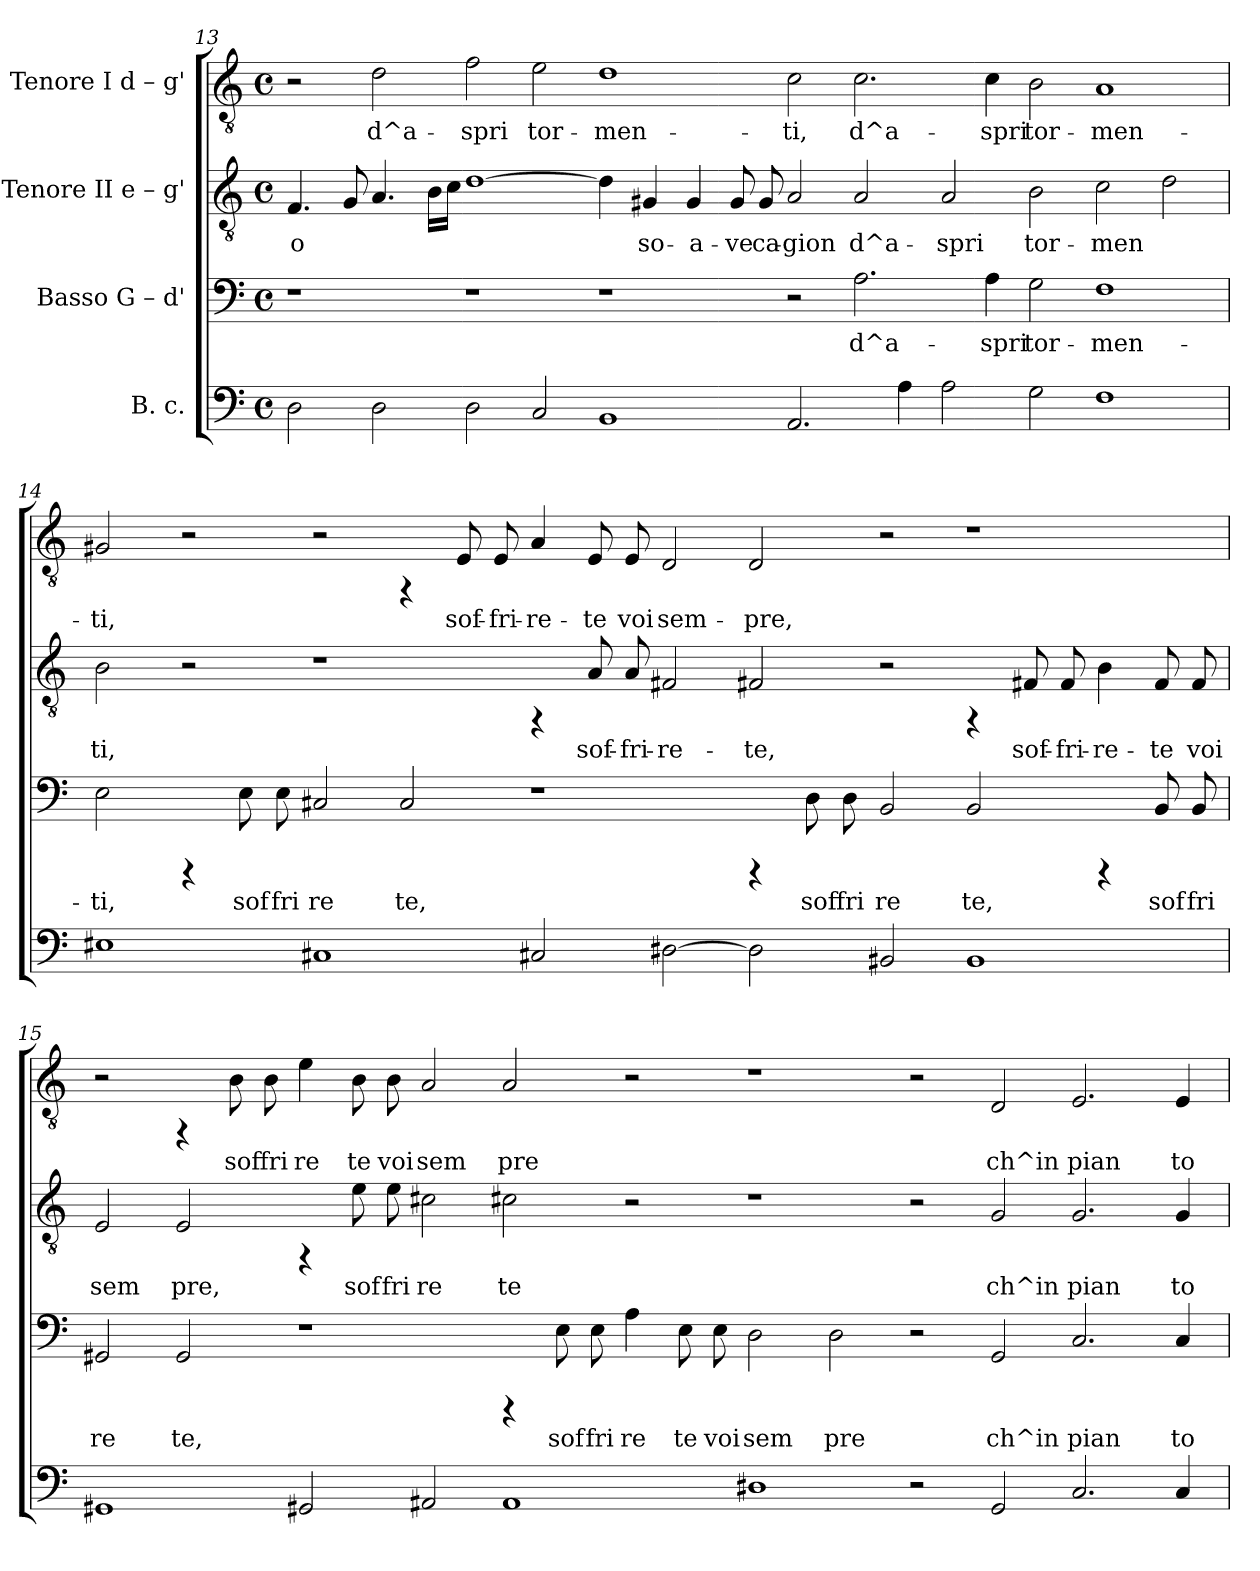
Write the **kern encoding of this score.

**kern	**kern	**text	**kern	**text	**kern	**text
*part4	*part3	*part3	*part2	*part2	*part1	*part1
*staff4	*staff3	*staff3	*staff2	*staff2	*staff1	*staff1
*I"B. c.	*I"Basso  G – d'	*	*I"Tenore II  e – g'	*	*I"Tenore I  d – g'	*
!!LO:LB:g=z
*clefF4	*clefF4	*	*clefGv2	*	*clefGv2	*
*k[]	*k[]	*	*k[]	*	*k[]	*
*C:	*C:	*	*C:	*	*C:	*
*M4/4	*M4/4	*	*M4/4	*	*M4/4	*
*met(c)	*met(c)	*	*met(c)	*	*met(c)	*
=13	=13	=13	=13	=13	=13	=13
!	!	!	!	!LO:LY:b:cj	!	!
2D\	1r	.	4.F/	o	2r	.
!	!	!	!	!LO:LY:b:cj	!	!
.	.	.	8G/	.	.	.
!	!	!	!	!LO:LY:b:cj	!	!LO:LY:b:rj
2D\	.	.	4.A/	.	2d\	d^a-
!	!	!	!	!LO:LY:b:cj	!	!
.	.	.	16B\L	.	.	.
!	!	!	!	!LO:LY:b:cj	!	!
.	.	.	16c\J	.	.	.
!	!	!	!	!LO:LY:b:cj	!	!LO:LY:b:rj
2D\	1r	.	[>1d	.	2f\	-spri
!	!	!	!	!	!	!LO:LY:b:rj
2C/	.	.	.	.	2e\	tor-
!	!	!	!	!LO:LY:b:cj	!	!LO:LY:b:rj
1BB	1r	.	4d\]	.	1d	-men-
!	!	!	!	!LO:LY:b:cj	!	!
.	.	.	4G#X/	so-	.	.
!	!	!	!	!LO:LY:b:cj	!	!
.	.	.	4G#/	-a-	.	.
!	!	!	!	!LO:LY:b:cj	!	!
.	.	.	8G#/	-ve	.	.
!	!	!	!	!LO:LY:b:cj	!	!
.	.	.	8G#/	ca-	.	.
!	!	!	!	!LO:LY:b:cj	!	!LO:LY:b:rj
2.AA/	2r	.	2A/	-gion	2c\	-ti,
!	!	!LO:LY:b:cj	!	!LO:LY:b:cj	!	!LO:LY:b:rj
.	2.A\	d^a-	2A/	d^a-	2.c\	d^a-
4A\	.	.	.	.	.	.
!	!	!	!	!LO:LY:b:cj	!	!
2A\	.	.	2A/	-spri	.	.
!	!	!LO:LY:b:cj	!	!	!	!LO:LY:b:rj
.	4A\	-spri	.	.	4c\	-spri
!	!	!LO:LY:b:cj	!	!LO:LY:b:cj	!	!LO:LY:b:rj
2G\	2G\	tor-	2B\	tor-	2B\	tor-
!	!	!LO:LY:b:cj	!	!LO:LY:b:cj	!	!LO:LY:b:rj
1F	1F	-men-	2c\	-men-	1A	-men-
!	!	!	!	!LO:LY:b:cj	!	!
.	.	.	2d\	--	.	.
!!LO:PB:g=z
=14	=14	=14	=14	=14	=14	=14
!	!	!LO:LY:b:cj	!	!LO:LY:b:cj	!	!LO:LY:b:rj
1E#	2E\	-ti,	2B\	-ti,	2G#X/	-ti,
.	4rCCC	.	2r	.	2r	.
!	!	!LO:LY:b:cj	!	!	!	!
.	8E\	sof	.	.	.	.
!	!	!LO:LY:b:cj	!	!	!	!
.	8E\	fri	.	.	.	.
!	!	!LO:LY:b:cj	!	!	!	!
1C#X	2C#X/	re	1r	.	2r	.
!	!	!LO:LY:b:cj	!	!	!	!
.	2C#/	te,	.	.	4rFF	.
!	!	!	!	!	!	!LO:LY:b:rj
.	.	.	.	.	8E/	sof-
!	!	!	!	!	!	!LO:LY:b:rj
.	.	.	.	.	8E/	-fri-
!	!	!	!	!	!	!LO:LY:b:rj
2C#X/	1r	.	4rFF	.	4A/	-re-
!	!	!	!	!LO:LY:b:cj	!	!LO:LY:b:rj
.	.	.	8A/	sof-	8E/	-te
!	!	!	!	!LO:LY:b:cj	!	!LO:LY:b:rj
.	.	.	8A/	-fri-	8E/	voi
!	!	!	!	!LO:LY:b:cj	!	!LO:LY:b:rj
[>2D#\	.	.	2F#X/	-re-	2D/	sem-
!	!	!	!	!LO:LY:b:cj	!	!LO:LY:b:rj
2D#\]	4rCCC	.	2F#X/	-te,	2D/	-pre,
!	!	!LO:LY:b:cj	!	!	!	!
.	8D\	soffri	.	.	.	.
!	!	!LO:LY:b:cj	!	!	!	!
.	8D\	.	.	.	.	.
!	!	!LO:LY:b:cj	!	!	!	!
2BB#/	2BB/	re	2r	.	2r	.
!	!	!LO:LY:b:cj	!	!	!	!
1BB#	2BB/	te,	4rFF	.	1r	.
!	!	!	!	!LO:LY:b:cj	!	!
.	.	.	8F#X/	sof-	.	.
!	!	!	!	!LO:LY:b:cj	!	!
.	.	.	8F#/	-fri-	.	.
!	!	!	!	!LO:LY:b:cj	!	!
.	4rCCC	.	4B\	-re-	.	.
!	!	!LO:LY:b:cj	!	!LO:LY:b:cj	!	!
.	8BB/	sof	8F#/	-te	.	.
!	!	!LO:LY:b:cj	!	!LO:LY:b:cj	!	!
.	8BB/	fri	8F#/	voi	.	.
!!LO:LB:g=z
=15	=15	=15	=15	=15	=15	=15
!	!	!LO:LY:b:cj	!	!LO:LY:b:cj	!	!
1GG#X	2GG#X/	re	2E/	sem	2r	.
!	!	!LO:LY:b:cj	!	!LO:LY:b:cj	!	!
.	2GG#/	te,	2E/	pre,	4rFF	.
!	!	!	!	!	!	!LO:LY:b:rj
.	.	.	.	.	8B\	soffri
!	!	!	!	!	!	!LO:LY:b:rj
.	.	.	.	.	8B\	.
!	!	!	!	!	!	!LO:LY:b:rj
2GG#X/	1r	.	4rFF	.	4e\	re
!	!	!	!	!LO:LY:b:cj	!	!LO:LY:b:rj
.	.	.	8e\	sof	8B\	te
!	!	!	!	!LO:LY:b:cj	!	!LO:LY:b:rj
.	.	.	8e\	fri	8B\	voi
!	!	!	!	!LO:LY:b:cj	!	!LO:LY:b:rj
2AA#/	.	.	2c#X\	re	2A/	sem
!	!	!	!	!LO:LY:b:cj	!	!LO:LY:b:rj
1AA#	4rCCC	.	2c#X\	te	2A/	pre
!	!	!LO:LY:b:cj	!	!	!	!
.	8E\	sof	.	.	.	.
!	!	!LO:LY:b:cj	!	!	!	!
.	8E\	fri	.	.	.	.
!	!	!LO:LY:b:cj	!	!	!	!
.	4A\	re	2r	.	2r	.
!	!	!LO:LY:b:cj	!	!	!	!
.	8E\	te	.	.	.	.
!	!	!LO:LY:b:cj	!	!	!	!
.	8E\	voi	.	.	.	.
!	!	!LO:LY:b:cj	!	!	!	!
1D#	2D\	sem	1r	.	1r	.
!	!	!LO:LY:b:cj	!	!	!	!
.	2D\	pre	.	.	.	.
2r	2r	.	2r	.	2r	.
!	!	!LO:LY:b:cj	!	!LO:LY:b:cj	!	!LO:LY:b:rj
2GG#/	2GG#/	ch^in	2G/	ch^in	2D/	ch^in
!	!	!LO:LY:b:cj	!	!LO:LY:b:cj	!	!LO:LY:b:rj
2.C/	2.C/	pian	2.G/	pian	2.E/	pian
!	!	!LO:LY:b:cj	!	!LO:LY:b:cj	!	!LO:LY:b:rj
4C/	4C/	to	4G/	to	4E/	to
=	=	=	=	=	=	=
*-	*-	*-	*-	*-	*-	*-
